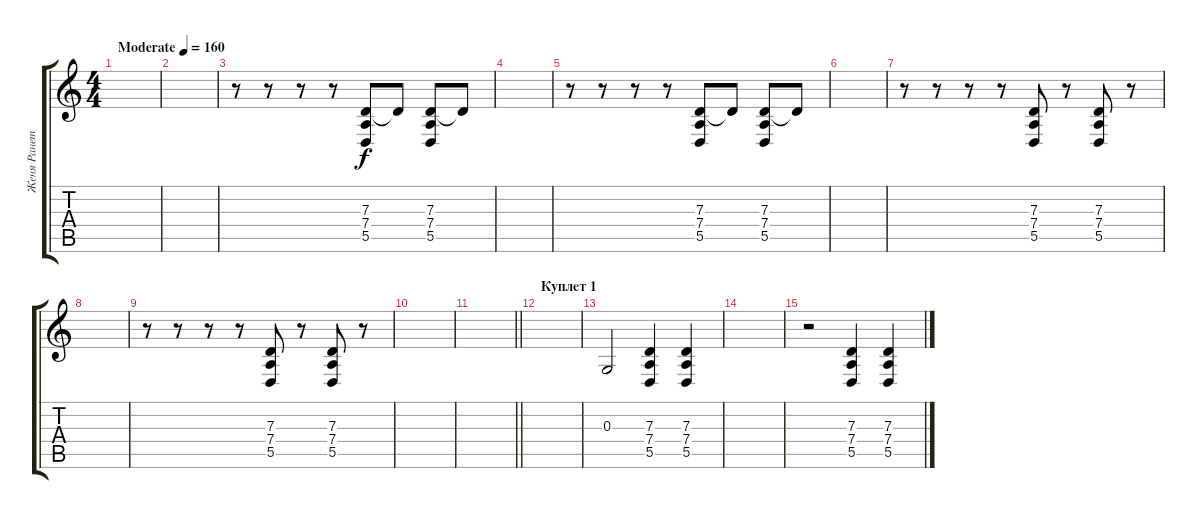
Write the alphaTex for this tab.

\track ("Женя Ранетка" "Женя Ранет") {instrument cello}
\staff {score tabs}
\tuning (E4 B3 G3 D3 A2 E2) {hide}
\ts (4 4)
\tempo (160 "Moderate")
\clef g2
\ks c
|
|
r.8 r.8 r.8 r.8 (7.3 7.4 5.5).8 7.3{t}.8 (7.3 7.4 5.5).8 7.3{t}.8 |
|
r.8 r.8 r.8 r.8 (7.3 7.4 5.5).8 7.3{t}.8 (7.3 7.4 5.5).8 7.3{t}.8 |
|
r.8 r.8 r.8 r.8 (7.3 7.4 5.5).8 r.8 (7.3 7.4 5.5).8 r.8 |
|
r.8 r.8 r.8 r.8 (7.3 7.4 5.5).8 r.8 (7.3 7.4 5.5).8 r.8 |
|
\barLineRight lightlight
|
\section ("" "Куплет 1")
|
0.3.2 (7.3 7.4 5.5).4 (7.3 7.4 5.5).4 |
|
r.2 (7.3 7.4 5.5).4 (7.3 7.4 5.5).4
